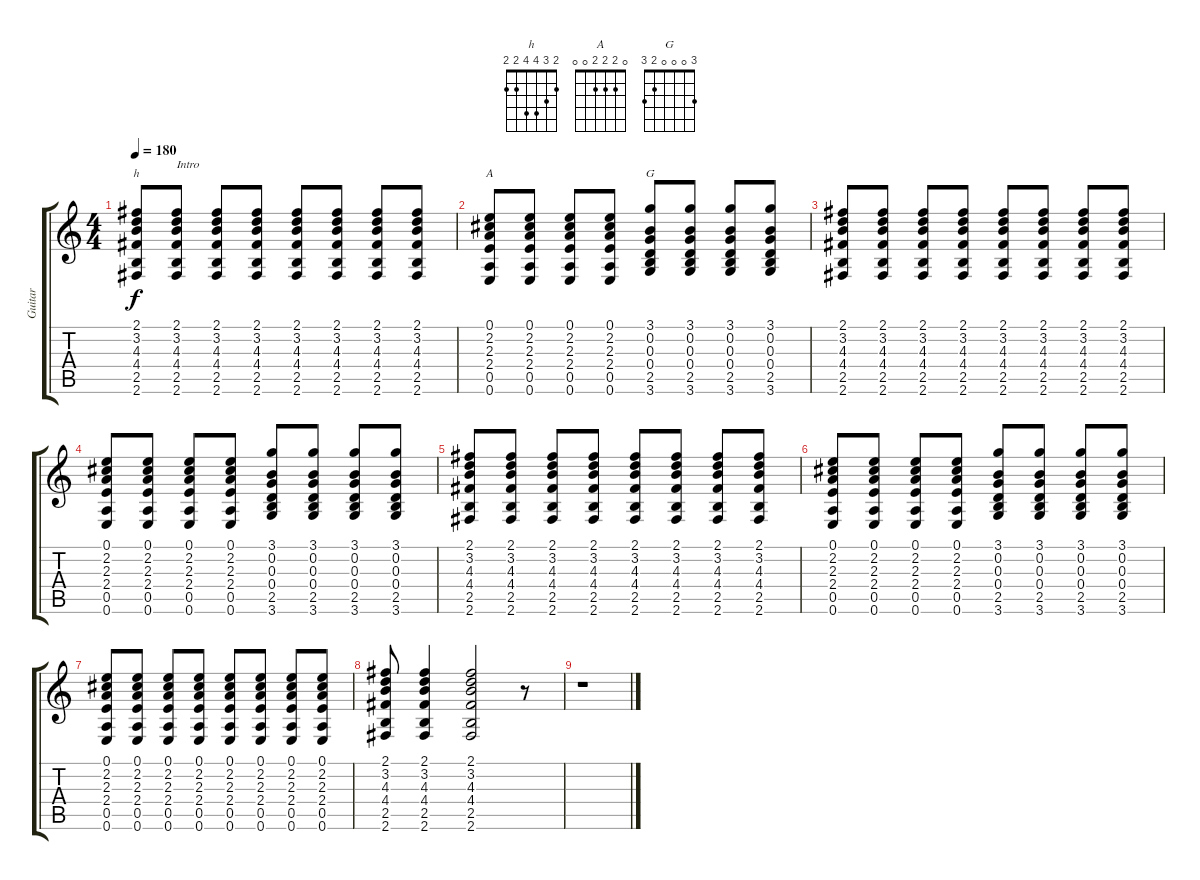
\track ("Guitar" "Guitar") {instrument electricguitarclean}
\staff {score tabs}
\tuning (E4 B3 G3 D3 A2 E2) {hide}
\chord ("h" 2 3 4 4 2 2)
\chord ("A" 0 2 2 2 0 0)
\chord ("G" 3 0 0 0 2 3)
\ts (4 4)
\tempo 180
\clef g2
\ks c
(2.1 3.2 4.3 4.4 2.5 2.6).8{ch "h" dy f} (2.1 3.2 4.3 4.4 2.5 2.6).8{txt "Intro"} (2.1 3.2 4.3 4.4 2.5 2.6).8 (2.1 3.2 4.3 4.4 2.5 2.6).8 (2.1 3.2 4.3 4.4 2.5 2.6).8 (2.1 3.2 4.3 4.4 2.5 2.6).8 (2.1 3.2 4.3 4.4 2.5 2.6).8 (2.1 3.2 4.3 4.4 2.5 2.6).8 |
(0.1 2.2 2.3 2.4 0.5 0.6).8{ch "A"} (0.1 2.2 2.3 2.4 0.5 0.6).8 (0.1 2.2 2.3 2.4 0.5 0.6).8 (0.1 2.2 2.3 2.4 0.5 0.6).8 (3.1 0.2 0.3 0.4 2.5 3.6).8{ch "G"} (3.1 0.2 0.3 0.4 2.5 3.6).8 (3.1 0.2 0.3 0.4 2.5 3.6).8 (3.1 0.2 0.3 0.4 2.5 3.6).8 |
(2.1 3.2 4.3 4.4 2.5 2.6).8 (2.1 3.2 4.3 4.4 2.5 2.6).8 (2.1 3.2 4.3 4.4 2.5 2.6).8 (2.1 3.2 4.3 4.4 2.5 2.6).8 (2.1 3.2 4.3 4.4 2.5 2.6).8 (2.1 3.2 4.3 4.4 2.5 2.6).8 (2.1 3.2 4.3 4.4 2.5 2.6).8 (2.1 3.2 4.3 4.4 2.5 2.6).8 |
(0.1 2.2 2.3 2.4 0.5 0.6).8 (0.1 2.2 2.3 2.4 0.5 0.6).8 (0.1 2.2 2.3 2.4 0.5 0.6).8 (0.1 2.2 2.3 2.4 0.5 0.6).8 (3.1 0.2 0.3 0.4 2.5 3.6).8 (3.1 0.2 0.3 0.4 2.5 3.6).8 (3.1 0.2 0.3 0.4 2.5 3.6).8 (3.1 0.2 0.3 0.4 2.5 3.6).8 |
(2.1 3.2 4.3 4.4 2.5 2.6).8 (2.1 3.2 4.3 4.4 2.5 2.6).8 (2.1 3.2 4.3 4.4 2.5 2.6).8 (2.1 3.2 4.3 4.4 2.5 2.6).8 (2.1 3.2 4.3 4.4 2.5 2.6).8 (2.1 3.2 4.3 4.4 2.5 2.6).8 (2.1 3.2 4.3 4.4 2.5 2.6).8 (2.1 3.2 4.3 4.4 2.5 2.6).8 |
(0.1 2.2 2.3 2.4 0.5 0.6).8 (0.1 2.2 2.3 2.4 0.5 0.6).8 (0.1 2.2 2.3 2.4 0.5 0.6).8 (0.1 2.2 2.3 2.4 0.5 0.6).8 (3.1 0.2 0.3 0.4 2.5 3.6).8 (3.1 0.2 0.3 0.4 2.5 3.6).8 (3.1 0.2 0.3 0.4 2.5 3.6).8 (3.1 0.2 0.3 0.4 2.5 3.6).8 |
(0.1 2.2 2.3 2.4 0.5 0.6).8 (0.1 2.2 2.3 2.4 0.5 0.6).8 (0.1 2.2 2.3 2.4 0.5 0.6).8 (0.1 2.2 2.3 2.4 0.5 0.6).8 (0.1 2.2 2.3 2.4 0.5 0.6).8 (0.1 2.2 2.3 2.4 0.5 0.6).8 (0.1 2.2 2.3 2.4 0.5 0.6).8 (0.1 2.2 2.3 2.4 0.5 0.6).8 |
(2.1 3.2 4.3 4.4 2.5 2.6).8 (2.1 3.2 4.3 4.4 2.5 2.6).4 (2.1 3.2 4.3 4.4 2.5 2.6).2 r.8 |
r.1
